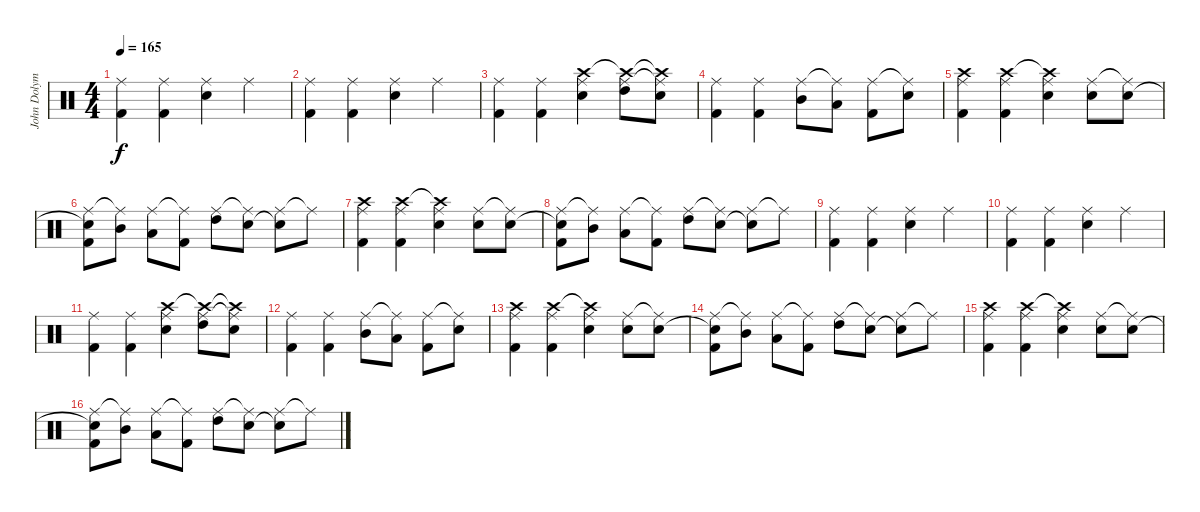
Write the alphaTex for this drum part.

\track ("John Dolyman" "John Dolym") {instrument percussion}
\staff {score}
\articulation defaults
\ts (4 4)
\tempo 165
\clef neutral
\ks c
("Ride (middle)" "Kick (hit) 2").4{dy f} ("Ride (middle)" "Kick (hit) 2").4 ("Ride (middle)" "Electric Snare (hit)").4 "Ride (middle)".4 |
("Ride (middle)" "Kick (hit) 2").4 ("Ride (middle)" "Kick (hit) 2").4 ("Ride (middle)" "Electric Snare (hit)").4 "Ride (middle)".4 |
("Ride (middle)" "Kick (hit) 2").4 ("Ride (middle)" "Kick (hit) 2").4 ("Ride (middle)" "Crash high (hit)" "Electric Snare (hit)").4 ("Ride (middle)" "Crash high (hit)"{t} "High Tom (hit)").8 ("Ride (middle)"{t} "Crash high (hit)"{t} "Electric Snare (hit)").8 |
("Ride (middle)" "Kick (hit) 2").4 ("Ride (middle)" "Kick (hit) 2").4 ("Ride (middle)" "Mid Tom (hit)").8 ("Ride (middle)"{t} "Low Tom (hit)").8 ("Ride (middle)" "Kick (hit) 2").8 ("Ride (middle)"{t} "Electric Snare (hit)").8 |
("Ride (middle)" "Crash high (hit)" "Kick (hit) 2").4 ("Ride (middle)" "Crash high (hit)" "Kick (hit) 2").4 ("Ride (middle)" "Crash high (hit)"{t} "Electric Snare (hit)").4 ("Ride (middle)" "Electric Snare (hit)").8 ("Ride (middle)"{t} "Electric Snare (hit)").8 |
("Ride (middle)" "Electric Snare (hit)"{t} "Kick (hit) 2").8 ("Ride (middle)"{t} "Mid Tom (hit)").8 ("Ride (middle)" "Low Tom (hit)").8 ("Ride (middle)"{t} "Kick (hit) 2").8 ("Ride (middle)" "High Tom (hit)").8 ("Ride (middle)"{t} "Electric Snare (hit)").8 ("Ride (middle)" "Electric Snare (hit)"{t}).8 "Ride (middle)"{t}.8 |
("Ride (middle)" "Crash high (hit)" "Kick (hit) 2").4 ("Ride (middle)" "Crash high (hit)" "Kick (hit) 2").4 ("Ride (middle)" "Crash high (hit)"{t} "Electric Snare (hit)").4 ("Ride (middle)" "Electric Snare (hit)").8 ("Ride (middle)"{t} "Electric Snare (hit)").8 |
("Ride (middle)" "Electric Snare (hit)"{t} "Kick (hit) 2").8 ("Ride (middle)"{t} "Mid Tom (hit)").8 ("Ride (middle)" "Low Tom (hit)").8 ("Ride (middle)"{t} "Kick (hit) 2").8 ("Ride (middle)" "High Tom (hit)").8 ("Ride (middle)"{t} "Electric Snare (hit)").8 ("Ride (middle)" "Electric Snare (hit)"{t}).8 "Ride (middle)"{t}.8 |
("Ride (middle)" "Kick (hit) 2").4 ("Ride (middle)" "Kick (hit) 2").4 ("Ride (middle)" "Electric Snare (hit)").4 "Ride (middle)".4 |
("Ride (middle)" "Kick (hit) 2").4 ("Ride (middle)" "Kick (hit) 2").4 ("Ride (middle)" "Electric Snare (hit)").4 "Ride (middle)".4 |
("Ride (middle)" "Kick (hit) 2").4 ("Ride (middle)" "Kick (hit) 2").4 ("Ride (middle)" "Crash high (hit)" "Electric Snare (hit)").4 ("Ride (middle)" "Crash high (hit)"{t} "High Tom (hit)").8 ("Ride (middle)"{t} "Crash high (hit)"{t} "Electric Snare (hit)").8 |
("Ride (middle)" "Kick (hit) 2").4 ("Ride (middle)" "Kick (hit) 2").4 ("Ride (middle)" "Mid Tom (hit)").8 ("Ride (middle)"{t} "Low Tom (hit)").8 ("Ride (middle)" "Kick (hit) 2").8 ("Ride (middle)"{t} "Electric Snare (hit)").8 |
("Ride (middle)" "Crash high (hit)" "Kick (hit) 2").4 ("Ride (middle)" "Crash high (hit)" "Kick (hit) 2").4 ("Ride (middle)" "Crash high (hit)"{t} "Electric Snare (hit)").4 ("Ride (middle)" "Electric Snare (hit)").8 ("Ride (middle)"{t} "Electric Snare (hit)").8 |
("Ride (middle)" "Electric Snare (hit)"{t} "Kick (hit) 2").8 ("Ride (middle)"{t} "Mid Tom (hit)").8 ("Ride (middle)" "Low Tom (hit)").8 ("Ride (middle)"{t} "Kick (hit) 2").8 ("Ride (middle)" "High Tom (hit)").8 ("Ride (middle)"{t} "Electric Snare (hit)").8 ("Ride (middle)" "Electric Snare (hit)"{t}).8 "Ride (middle)"{t}.8 |
("Ride (middle)" "Crash high (hit)" "Kick (hit) 2").4 ("Ride (middle)" "Crash high (hit)" "Kick (hit) 2").4 ("Ride (middle)" "Crash high (hit)"{t} "Electric Snare (hit)").4 ("Ride (middle)" "Electric Snare (hit)").8 ("Ride (middle)"{t} "Electric Snare (hit)").8 |
("Ride (middle)" "Electric Snare (hit)"{t} "Kick (hit) 2").8 ("Ride (middle)"{t} "Mid Tom (hit)").8 ("Ride (middle)" "Low Tom (hit)").8 ("Ride (middle)"{t} "Kick (hit) 2").8 ("Ride (middle)" "High Tom (hit)").8 ("Ride (middle)"{t} "Electric Snare (hit)").8 ("Ride (middle)" "Electric Snare (hit)"{t}).8 "Ride (middle)"{t}.8
